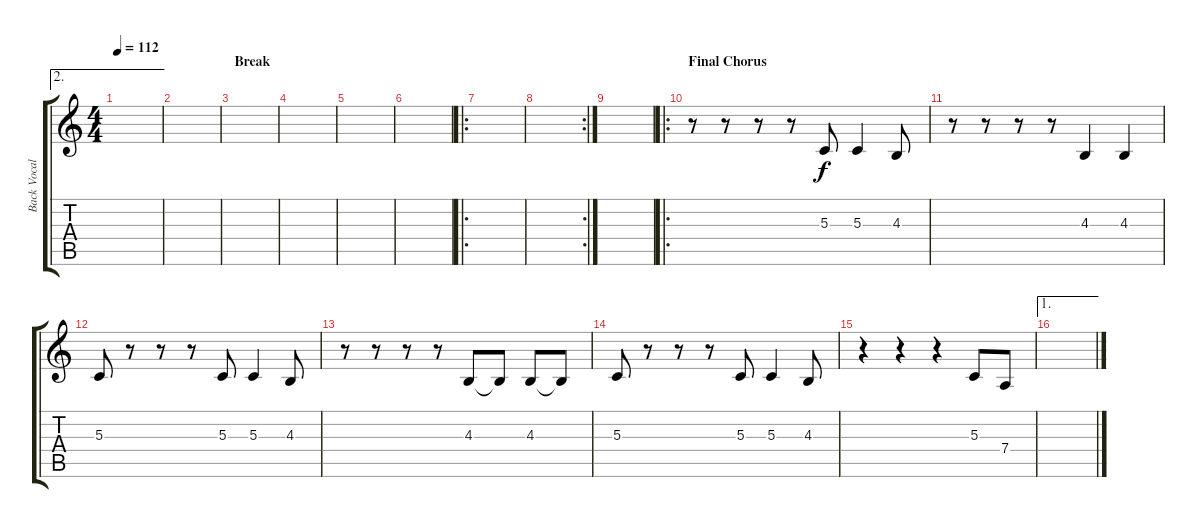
\track ("Back Vocals" "Back Vocal") {instrument pad4choir}
\staff {score tabs}
\tuning (E4 B3 G3 D3 A2 E2) {hide}
\ae 2
\ts (4 4)
\tempo 112
\clef g2
\ks c
|
|
\section ("" "Break")
|
|
|
|
\ro
|
\rc 2
|
|
\ro
\section ("" "Final Chorus")
r.8 r.8 r.8 r.8 5.3.8 5.3.4 4.3.8 |
r.8 r.8 r.8 r.8 4.3.4 4.3.4 |
5.3.8 r.8 r.8 r.8 5.3.8 5.3.4 4.3.8 |
r.8 r.8 r.8 r.8 4.3.8 4.3{t}.8 4.3.8 4.3{t}.8 |
5.3.8 r.8 r.8 r.8 5.3.8 5.3.4 4.3.8 |
r.4 r.4 r.4 5.3.8 7.4.8 |
\ae 1
